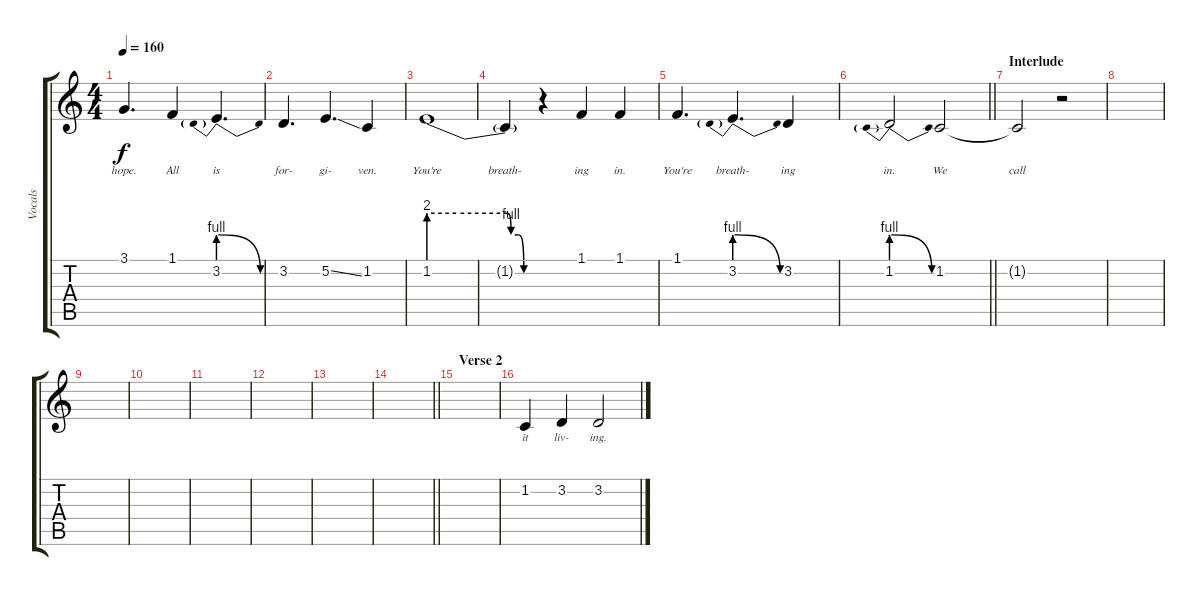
\track ("Vocals" "Vocals") {instrument tenorsax}
\staff {score tabs}
\tuning (E4 B3 G3 D3 A2 E2) {hide}
\ts (4 4)
\tempo 160
\clef g2
\ks c
3.1.4{d lyrics (0 "hope.") lyrics (1 "") lyrics (2 "") lyrics (3 "") lyrics (4 "") dy f} 1.1.4{lyrics (0 "All") lyrics (1 "") lyrics (2 "") lyrics (3 "") lyrics (4 "")} 3.2{be (prebendrelease 0 4 60 0)}.4{d lyrics (0 "is") lyrics (1 "") lyrics (2 "") lyrics (3 "") lyrics (4 "")} |
3.2.4{d lyrics (0 "for-") lyrics (1 "") lyrics (2 "") lyrics (3 "") lyrics (4 "")} 5.2{ss}.4{d lyrics (0 "gi-") lyrics (1 "") lyrics (2 "") lyrics (3 "") lyrics (4 "")} 1.2.4{lyrics (0 "ven.") lyrics (1 "") lyrics (2 "") lyrics (3 "") lyrics (4 "")} |
1.2{be (custom 0 8 15 8 43 8 45 4 49 4 52 0 60 0)}.1{lyrics (0 "You're") lyrics (1 "") lyrics (2 "") lyrics (3 "") lyrics (4 "")} |
1.2{t}.4{lyrics (0 "breath-") lyrics (1 "") lyrics (2 "") lyrics (3 "") lyrics (4 "")} r.4 1.1.4{lyrics (0 "ing") lyrics (1 "") lyrics (2 "") lyrics (3 "") lyrics (4 "")} 1.1.4{lyrics (0 "in.") lyrics (1 "") lyrics (2 "") lyrics (3 "") lyrics (4 "")} |
1.1.4{d lyrics (0 "You're") lyrics (1 "") lyrics (2 "") lyrics (3 "") lyrics (4 "")} 3.2{be (prebendrelease 0 4 60 0)}.4{d lyrics (0 "breath-") lyrics (1 "") lyrics (2 "") lyrics (3 "") lyrics (4 "")} 3.2.4{lyrics (0 "ing") lyrics (1 "") lyrics (2 "") lyrics (3 "") lyrics (4 "")} |
\barLineRight lightlight
1.2{be (prebendrelease 0 4 60 0)}.2{lyrics (0 "in.") lyrics (1 "") lyrics (2 "") lyrics (3 "") lyrics (4 "")} 1.2.2{lyrics (0 "We") lyrics (1 "") lyrics (2 "") lyrics (3 "") lyrics (4 "")} |
\section ("" "Interlude")
1.2{t}.2{lyrics (0 "call") lyrics (1 "") lyrics (2 "") lyrics (3 "") lyrics (4 "") volume 0} r.2 |
|
|
|
|
|
|
\barLineRight lightlight
|
\section ("" "Verse 2")
|
1.2.4{lyrics (0 "it") lyrics (1 "") lyrics (2 "") lyrics (3 "") lyrics (4 "") volume 14} 3.2.4{lyrics (0 "liv-") lyrics (1 "") lyrics (2 "") lyrics (3 "") lyrics (4 "")} 3.2.2{lyrics (0 "ing.") lyrics (1 "") lyrics (2 "") lyrics (3 "") lyrics (4 "")}
